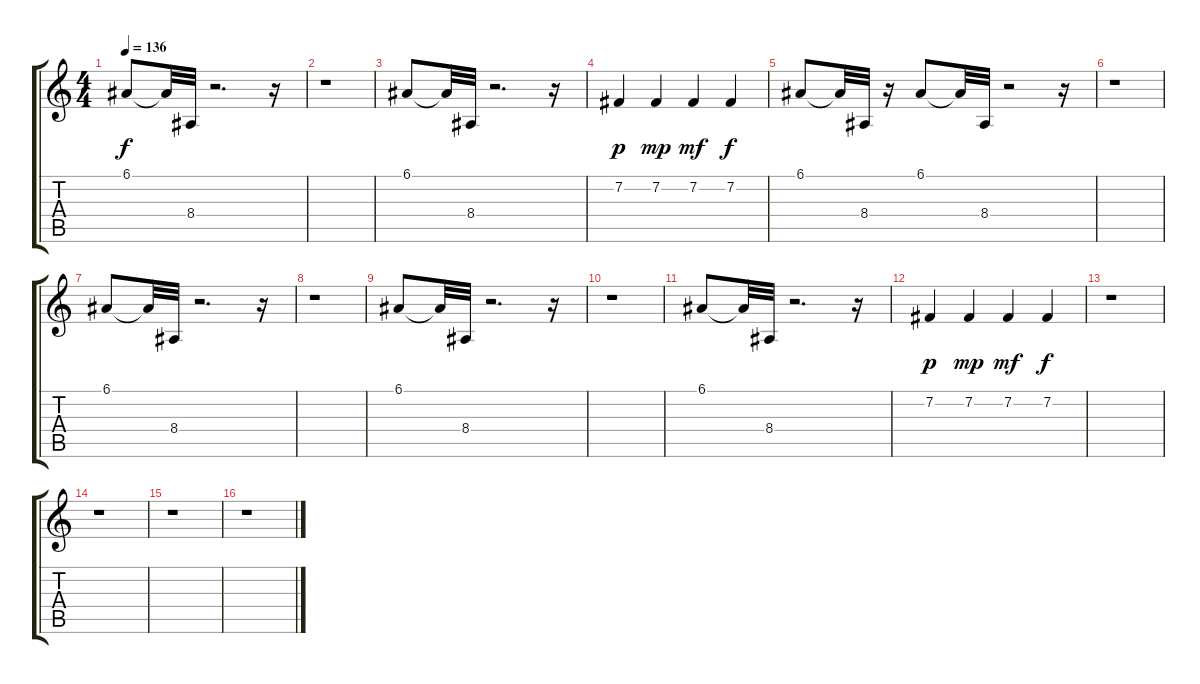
\track "" {instrument stringensemble1}
\staff {score tabs}
\tuning (E4 B3 G3 D3 A2 E2) {hide}
\ts (4 4)
\tempo 136
\clef g2
\ks c
6.1.8{dy f} 6.1{t}.32 8.4.32 r.2{d} r.16 |
r.1 |
6.1.8 6.1{t}.32 8.4.32 r.2{d} r.16 |
7.2.4{dy p} 7.2.4{dy mp} 7.2.4{dy mf} 7.2.4{dy f} |
6.1.8 6.1{t}.32 8.4.32 r.16 6.1.8 6.1{t}.32 8.4.32 r.2 r.16 |
r.1 |
6.1.8 6.1{t}.32 8.4.32 r.2{d} r.16 |
r.1 |
6.1.8 6.1{t}.32 8.4.32 r.2{d} r.16 |
r.1 |
6.1.8 6.1{t}.32 8.4.32 r.2{d} r.16 |
7.2.4{dy p} 7.2.4{dy mp} 7.2.4{dy mf} 7.2.4{dy f} |
r.1 |
r.1 |
r.1 |
r.1
